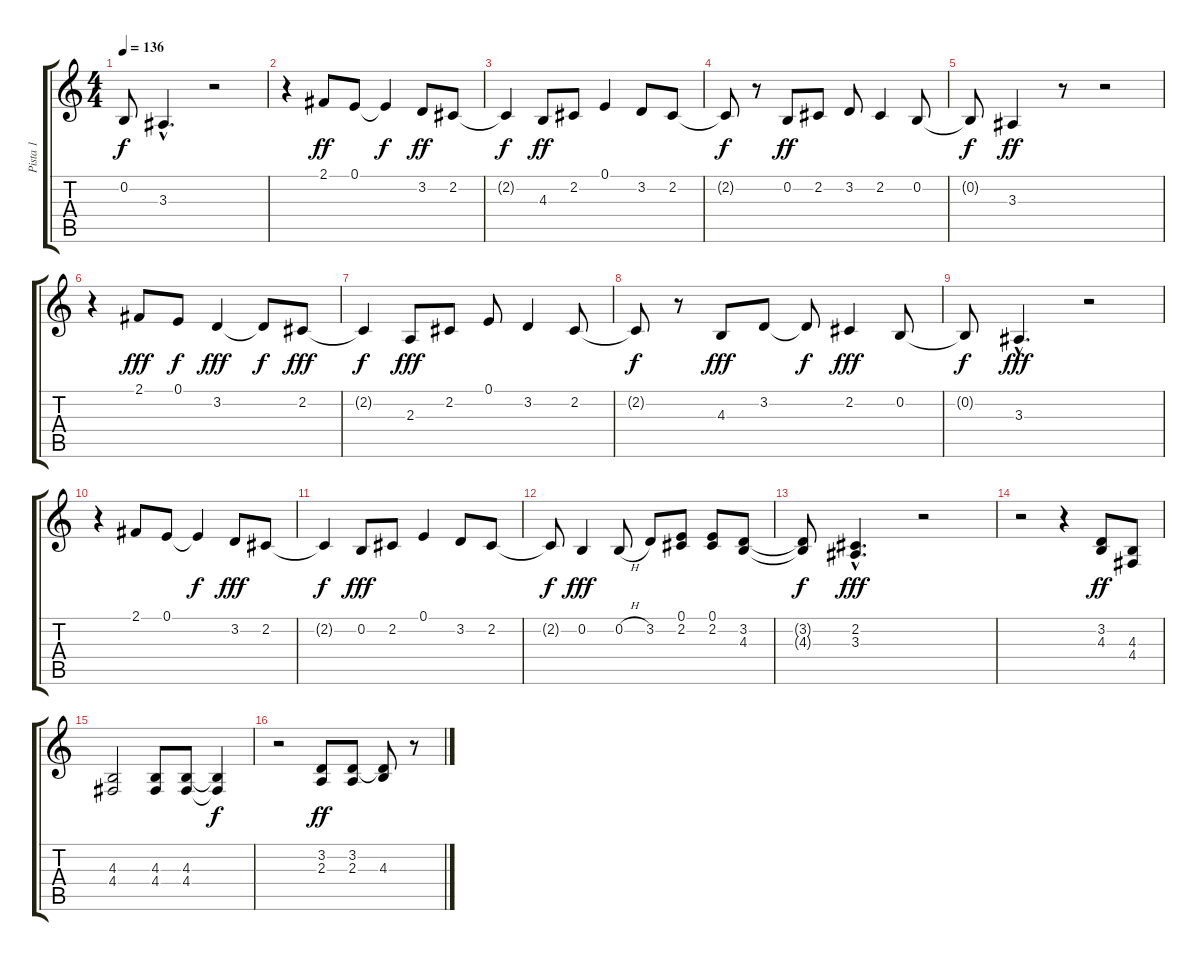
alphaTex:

\track ("Pista 1" "Pista 1") {instrument harmonica}
\staff {score tabs}
\tuning (E4 B3 G3 D3 A2 E2) {hide}
\ts (4 4)
\tempo 136
\clef g2
\ks c
0.2{t}.8{dy f} 3.3{hac}.4{d} r.2 |
r.4 2.1.8{dy ff} 0.1.8 0.1{t}.4{dy f} 3.2.8{dy ff} 2.2.8 |
2.2{t}.4{dy f} 4.3.8{dy ff} 2.2.8 0.1.4 3.2.8 2.2.8 |
2.2{t}.8{dy f} r.8 0.2.8{dy ff} 2.2.8 3.2.8 2.2.4 0.2.8 |
0.2{t}.8{dy f} 3.3.4{dy ff} r.8 r.2 |
r.4 2.1.8{dy fff} 0.1.8{dy f} 3.2.4{dy fff} 3.2{t}.8{dy f} 2.2.8{dy fff} |
2.2{t}.4{dy f} 2.3.8{dy fff} 2.2.8 0.1.8 3.2.4 2.2.8 |
2.2{t}.8{dy f} r.8 4.3.8{dy fff} 3.2.8 3.2{t}.8{dy f} 2.2.4{dy fff} 0.2.8 |
0.2{t}.8{dy f} 3.3{hac}.4{d dy fff} r.2 |
r.4 2.1.8 0.1.8 0.1{t}.4{dy f} 3.2.8{dy fff} 2.2.8 |
2.2{t}.4{dy f} 0.2.8{dy fff} 2.2.8 0.1.4 3.2.8 2.2.8 |
2.2{t}.8{dy f} 0.2.4{dy fff} 0.2{h}.8 3.2.8 (0.1 2.2).8 (0.1 2.2).8 (3.2 4.3).8 |
(3.2{t} 4.3{t}).8{dy f} (2.2{hac} 3.3{hac}).4{d dy fff} r.2 |
r.2 r.4{instrument tangoaccordion} (3.2 4.3).8{dy ff} (4.3 4.4).8 |
(4.3 4.4).2 (4.3 4.4).8 (4.3 4.4).8 (4.3{t} 4.4{t}).4{dy f} |
r.2 (3.2 2.3).8{dy ff} (3.2 2.3).8 (3.2{t} 4.3).8 r.8
